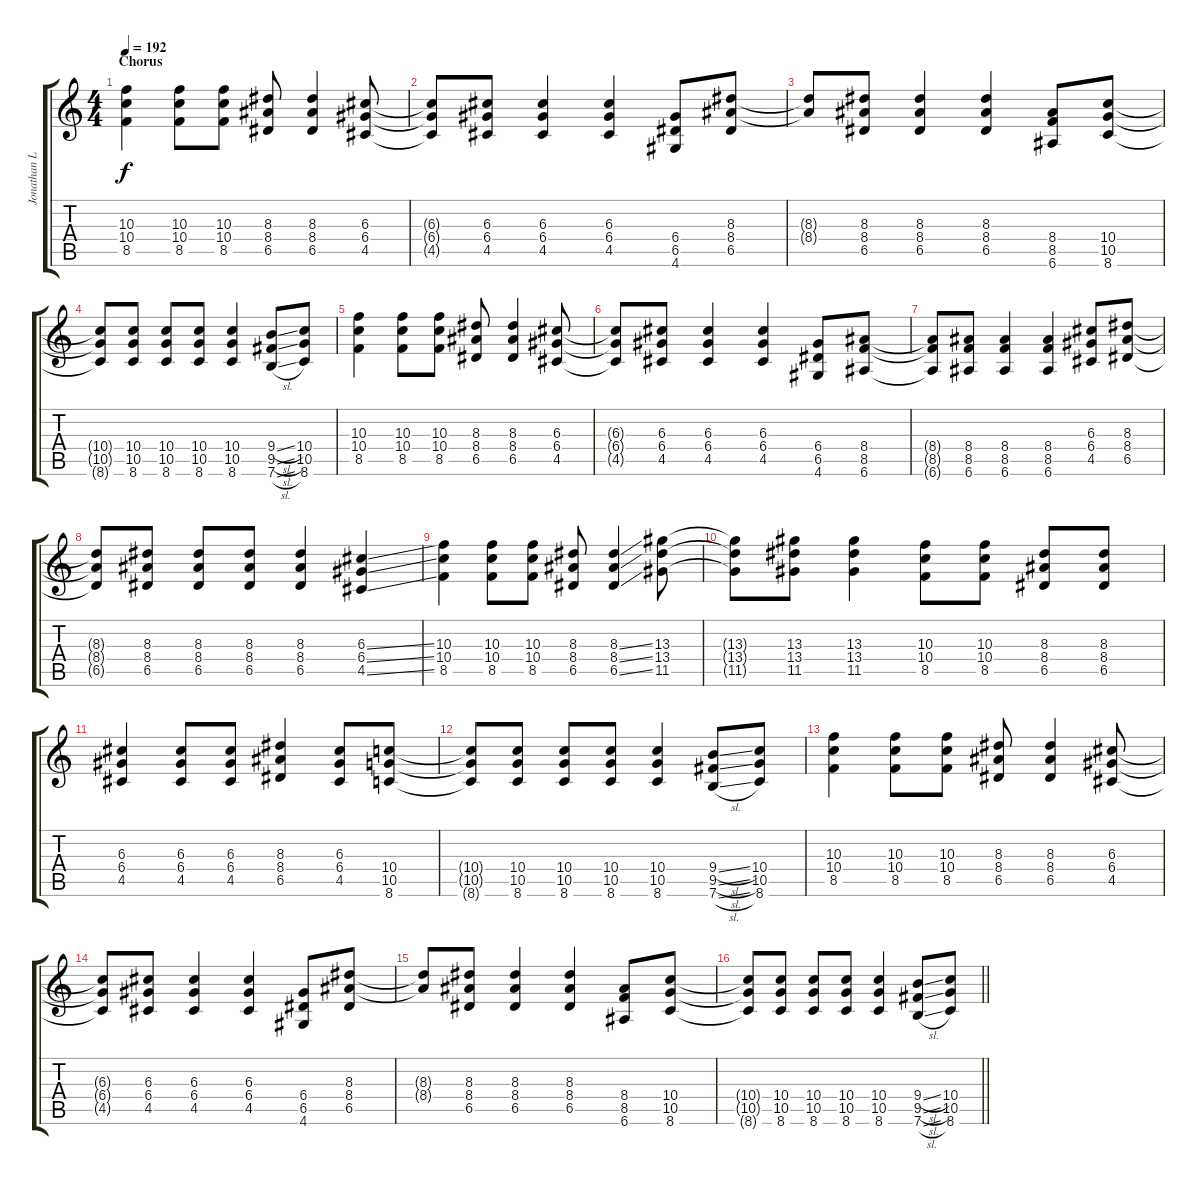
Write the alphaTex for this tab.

\track ("Jonathan Le Landais" "Jonathan L") {instrument distortionguitar}
\staff {score tabs}
\tuning (E4 B3 G3 D3 A2 E2) {hide}
\ts (4 4)
\section ("" "Chorus")
\tempo 192
\clef g2
\ks c
(10.3 10.4 8.5).4{dy f} (10.3 10.4 8.5).8 (10.3 10.4 8.5).8 (8.3 8.4 6.5).8 (8.3 8.4 6.5).4 (6.3 6.4 4.5).8 |
(6.3{t} 6.4{t} 4.5{t}).8 (6.3 6.4 4.5).8 (6.3 6.4 4.5).4 (6.3 6.4 4.5).4 (6.4 6.5 4.6).8 (8.3 8.4 6.5).8 |
(8.3{t} 8.4{t}).8 (8.3 8.4 6.5).8 (8.3 8.4 6.5).4 (8.3 8.4 6.5).4 (8.4 8.5 6.6).8 (10.4 10.5 8.6).8 |
(10.4{t} 10.5{t} 8.6{t}).8 (10.4 10.5 8.6).8 (10.4 10.5 8.6).8 (10.4 10.5 8.6).8 (10.4 10.5 8.6).4 (9.4{sl} 9.5{sl} 7.6{sl}).8 (10.4 10.5 8.6).8 |
(10.3 10.4 8.5).4 (10.3 10.4 8.5).8 (10.3 10.4 8.5).8 (8.3 8.4 6.5).8 (8.3 8.4 6.5).4 (6.3 6.4 4.5).8 |
(6.3{t} 6.4{t} 4.5{t}).8 (6.3 6.4 4.5).8 (6.3 6.4 4.5).4 (6.3 6.4 4.5).4 (6.4 6.5 4.6).8 (8.4 8.5 6.6).8 |
(8.4{t} 8.5{t} 6.6{t}).8 (8.4 8.5 6.6).8 (8.4 8.5 6.6).4 (8.4 8.5 6.6).4 (6.3 6.4 4.5).8 (8.3 8.4 6.5).8 |
(8.3{t} 8.4{t} 6.5{t}).8 (8.3 8.4 6.5).8 (8.3 8.4 6.5).8 (8.3 8.4 6.5).8 (8.3 8.4 6.5).4 (6.3{ss} 6.4{ss} 4.5{ss}).4 |
(10.3 10.4 8.5).4 (10.3 10.4 8.5).8 (10.3 10.4 8.5).8 (8.3 8.4 6.5).8 (8.3{ss} 8.4{ss} 6.5{ss}).4 (13.3 13.4 11.5).8 |
(13.3{t} 13.4{t} 11.5{t}).8 (13.3 13.4 11.5).8 (13.3 13.4 11.5).4 (10.3 10.4 8.5).8 (10.3 10.4 8.5).8 (8.3 8.4 6.5).8 (8.3 8.4 6.5).8 |
(6.3 6.4 4.5).4 (6.3 6.4 4.5).8 (6.3 6.4 4.5).8 (8.3 8.4 6.5).4 (6.3 6.4 4.5).8 (10.4 10.5 8.6).8 |
(10.4{t} 10.5{t} 8.6{t}).8 (10.4 10.5 8.6).8 (10.4 10.5 8.6).8 (10.4 10.5 8.6).8 (10.4 10.5 8.6).4 (9.4{sl} 9.5{sl} 7.6{sl}).8 (10.4 10.5 8.6).8 |
(10.3 10.4 8.5).4 (10.3 10.4 8.5).8 (10.3 10.4 8.5).8 (8.3 8.4 6.5).8 (8.3 8.4 6.5).4 (6.3 6.4 4.5).8 |
(6.3{t} 6.4{t} 4.5{t}).8 (6.3 6.4 4.5).8 (6.3 6.4 4.5).4 (6.3 6.4 4.5).4 (6.4 6.5 4.6).8 (8.3 8.4 6.5).8 |
(8.3{t} 8.4{t}).8 (8.3 8.4 6.5).8 (8.3 8.4 6.5).4 (8.3 8.4 6.5).4 (8.4 8.5 6.6).8 (10.4 10.5 8.6).8 |
\barLineRight lightlight
(10.4{t} 10.5{t} 8.6{t}).8 (10.4 10.5 8.6).8 (10.4 10.5 8.6).8 (10.4 10.5 8.6).8 (10.4 10.5 8.6).4 (9.4{sl} 9.5{sl} 7.6{sl}).8 (10.4 10.5 8.6).8
